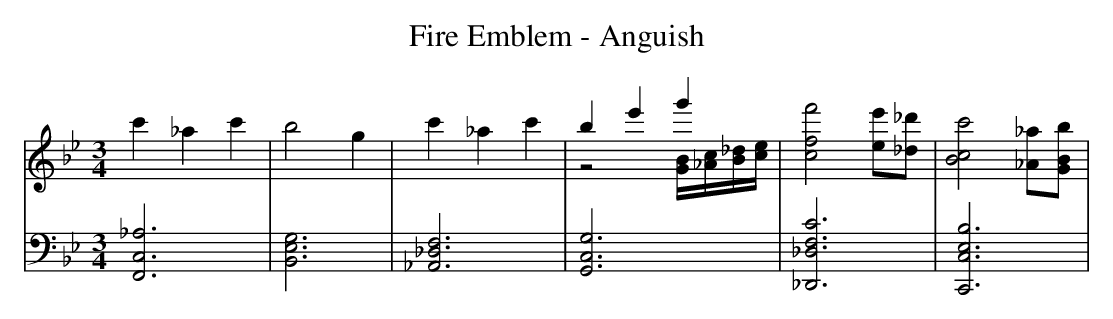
X:1
T:Fire Emblem - Anguish
M:3/4
L:1/4
V:T treble
V:B bass
K:Bb
[V:T] c' _a c' | b2 g | c' _a c' | b e' g' & z2 [GB]//[_Ac]//[B_d]//[ce]// | [cff']2 [ee']/[_d_d']/ | [Bcc']2 [_A_a]/[GBb]/ |
[V:B] [F,,C,_A,]3 | [B,,E,G,]3 | [_A,,_D,F,]3 | [G,,C,G,]3 | [_D,,_D,F,C]3 | [C,,C,E,B,]3 |
